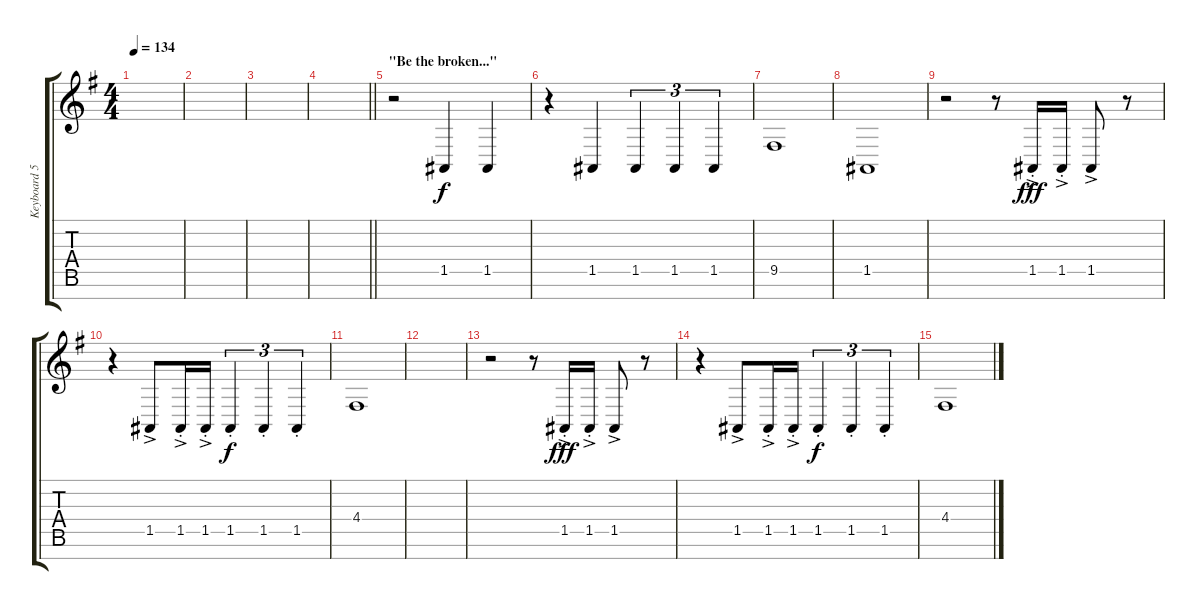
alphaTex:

\track ("Keyboard 5 - Brat/Shagrath" "Keyboard 5") {instrument trombone}
\staff {score tabs}
\tuning (E4 B3 G3 D3 A2 E2 B1) {hide}
\ts (4 4)
\tempo 134
\clef g2
\ks g
|
|
|
\barLineRight lightlight
|
\section ("" "\"Be the broken...\"")
r.2 1.5.4 1.5.4 |
r.4 1.5.4 1.5.4{tu (3 2)} 1.5.4{tu (3 2)} 1.5.4{tu (3 2)} |
9.5.1{volume 3} |
1.5.1{volume 10} |
r.2{volume 13} r.8 1.5{ac st}.16{dy fff} 1.5{ac st}.16 1.5{ac}.8 r.8 |
r.4 1.5{ac}.8 1.5{ac st}.16 1.5{ac st}.16 1.5{st}.4{tu (3 2) dy f} 1.5{st}.4{tu (3 2)} 1.5{st}.4{tu (3 2)} |
4.4.1{volume 0} |
|
r.2{volume 13} r.8 1.5{ac st}.16{dy fff} 1.5{ac st}.16 1.5{ac}.8 r.8 |
r.4 1.5{ac}.8 1.5{ac st}.16 1.5{ac st}.16 1.5{st}.4{tu (3 2) dy f} 1.5{st}.4{tu (3 2)} 1.5{st}.4{tu (3 2)} |
4.4.1{volume 0}
